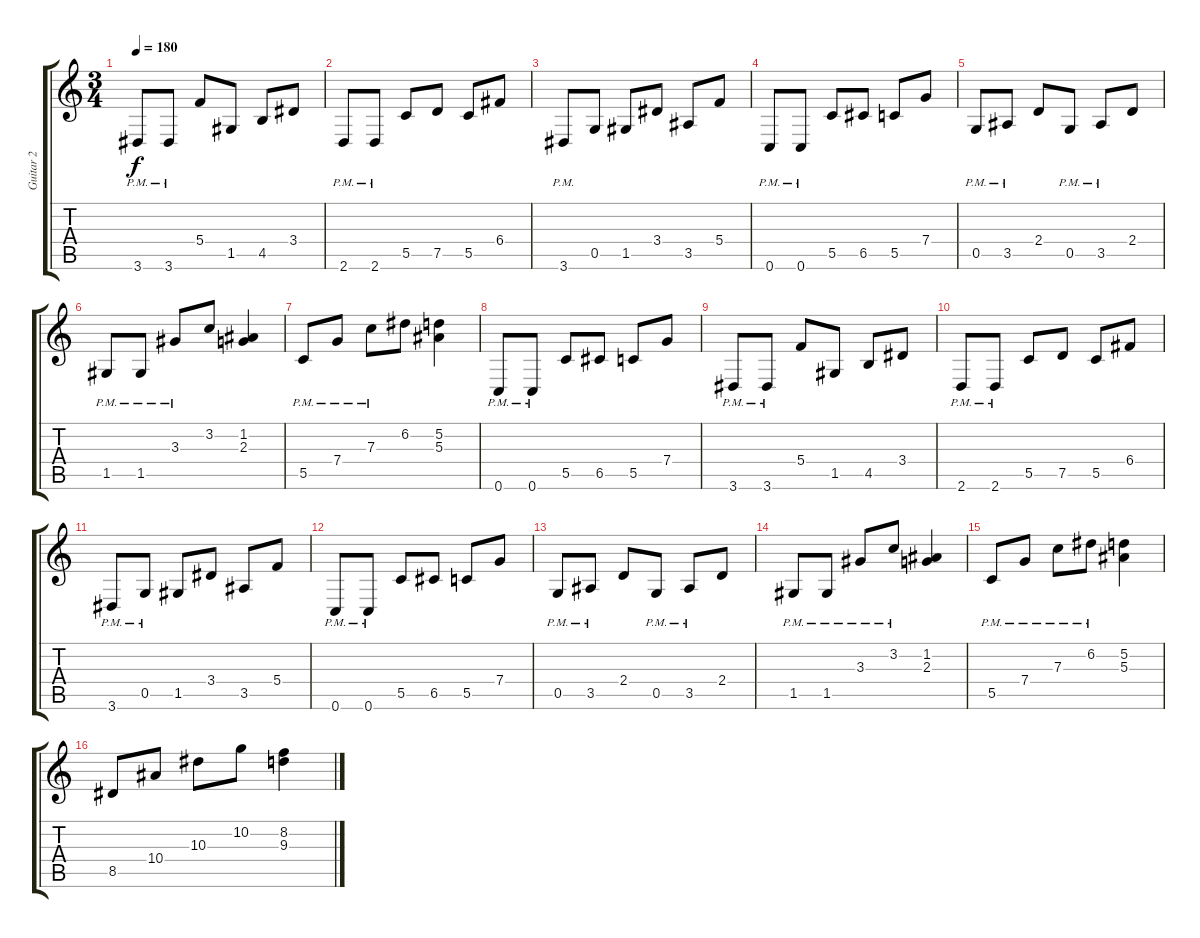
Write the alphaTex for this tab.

\track ("Guitar 2" "Guitar 2") {instrument overdrivenguitar}
\staff {score tabs}
\tuning (D4 A3 F3 C3 G2 C2) {hide}
\ts (3 4)
\tempo 180
\clef g2
\ks c
3.6{pm}.8{dy f} 3.6{pm}.8 5.4.8 1.5.8 4.5.8 3.4.8 |
2.6{pm}.8 2.6{pm}.8 5.5.8 7.5.8 5.5.8 6.4.8 |
3.6{pm}.8 0.5.8 1.5.8 3.4.8 3.5.8 5.4.8 |
0.6{pm}.8 0.6{pm}.8 5.5.8 6.5.8 5.5.8 7.4.8 |
0.5{pm}.8 3.5{pm}.8 2.4.8 0.5{pm}.8 3.5{pm}.8 2.4.8 |
1.5{pm}.8 1.5{pm}.8 3.3{pm}.8 3.2.8 (1.2 2.3).4 |
5.5{pm}.8 7.4{pm}.8 7.3{pm}.8 6.2.8 (5.2 5.3).4 |
0.6{pm}.8 0.6{pm}.8 5.5.8 6.5.8 5.5.8 7.4.8 |
3.6{pm}.8 3.6{pm}.8 5.4.8 1.5.8 4.5.8 3.4.8 |
2.6{pm}.8 2.6{pm}.8 5.5.8 7.5.8 5.5.8 6.4.8 |
3.6{pm}.8 0.5{pm}.8 1.5.8 3.4.8 3.5.8 5.4.8 |
0.6{pm}.8 0.6{pm}.8 5.5.8 6.5.8 5.5.8 7.4.8 |
0.5{pm}.8 3.5{pm}.8 2.4.8 0.5{pm}.8 3.5{pm}.8 2.4.8 |
1.5{pm}.8 1.5{pm}.8 3.3{pm}.8 3.2{pm}.8 (1.2 2.3).4 |
5.5{pm}.8 7.4{pm}.8 7.3{pm}.8 6.2{pm}.8 (5.2 5.3).4 |
8.5.8 10.4.8 10.3.8 10.2.8 (8.2 9.3).4
